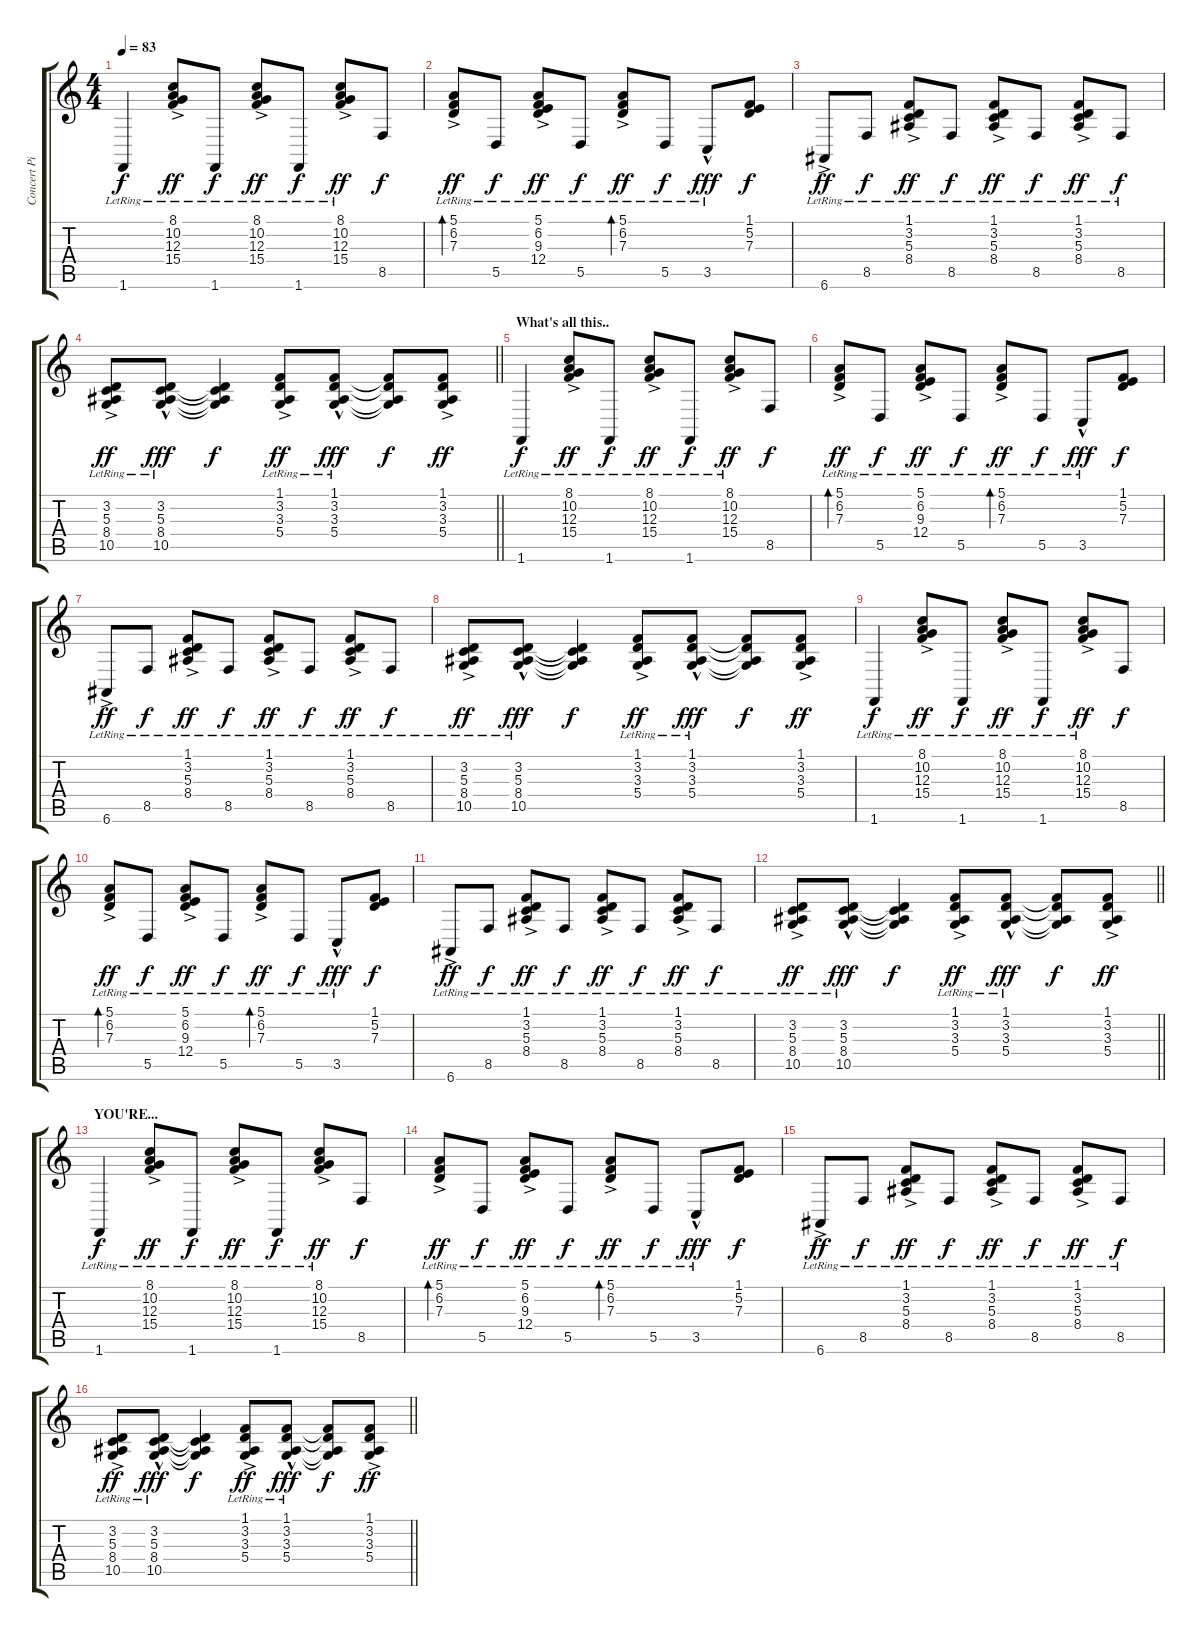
\track ("Concert Piano L (Mick)" "Concert Pi") {instrument brightacousticpiano}
\staff {score tabs}
\tuning (E4 B3 G3 D3 A2 E2) {hide}
\ts (4 4)
\tempo 83
\clef g2
\ks c
1.6{lr}.4{dy f} (8.1{ac lr} 10.2{ac lr} 12.3{ac lr} 15.4{ac lr}).8{dy ff} 1.6{lr}.8{dy f} (8.1{ac lr} 10.2{ac lr} 12.3{ac lr} 15.4{ac lr}).8{dy ff} 1.6{lr}.8{dy f} (8.1{ac lr} 10.2{ac lr} 12.3{ac lr} 15.4{ac lr}).8{dy ff} 8.5.8{dy f} |
(5.1{ac lr} 6.2{ac lr} 7.3{ac lr}).8{bd 120 dy ff} 5.5{lr}.8{dy f} (5.1{ac lr} 6.2{ac lr} 9.3{ac lr} 12.4{ac lr}).8{dy ff} 5.5{lr}.8{dy f} (5.1{ac lr} 6.2{ac lr} 7.3{ac lr}).8{bd 30 dy ff} 5.5{lr}.8{dy f} 3.5{hac lr}.8{dy fff} (1.1 5.2 7.3).8{dy f} |
6.6{ac lr}.8{dy ff} 8.5{lr}.8{dy f} (1.1{ac lr} 3.2{ac lr} 5.3{ac lr} 8.4{ac lr}).8{dy ff} 8.5{lr}.8{dy f} (1.1{ac lr} 3.2{ac lr} 5.3{ac lr} 8.4{ac lr}).8{dy ff} 8.5{lr}.8{dy f} (1.1{ac lr} 3.2{ac lr} 5.3{ac lr} 8.4{ac lr}).8{dy ff} 8.5{lr}.8{dy f} |
\barLineRight lightlight
(3.2{ac lr} 5.3{ac lr} 8.4{ac lr} 10.5{ac lr}).8{dy ff} (3.2{hac lr} 5.3{hac lr} 8.4{hac lr} 10.5{hac lr}).8{dy fff} (3.2{t} 5.3{t} 8.4{t} 10.5{t}).4{dy f} (1.1{ac lr} 3.2{ac lr} 3.3{ac lr} 5.4{ac lr}).8{dy ff} (1.1{hac lr} 3.2{hac lr} 3.3{hac lr} 5.4{hac lr}).8{dy fff} (1.1{t} 3.2{t} 3.3{t} 5.4{t}).8{dy f} (1.1{ac} 3.2{ac} 3.3{ac} 5.4{ac}).8{dy ff} |
\section ("" "What's all this..")
1.6{lr}.4{dy f} (8.1{ac lr} 10.2{ac lr} 12.3{ac lr} 15.4{ac lr}).8{dy ff} 1.6{lr}.8{dy f} (8.1{ac lr} 10.2{ac lr} 12.3{ac lr} 15.4{ac lr}).8{dy ff} 1.6{lr}.8{dy f} (8.1{ac lr} 10.2{ac lr} 12.3{ac lr} 15.4{ac lr}).8{dy ff} 8.5.8{dy f} |
(5.1{ac lr} 6.2{ac lr} 7.3{ac lr}).8{bd 120 dy ff} 5.5{lr}.8{dy f} (5.1{ac lr} 6.2{ac lr} 9.3{ac lr} 12.4{ac lr}).8{dy ff} 5.5{lr}.8{dy f} (5.1{ac lr} 6.2{ac lr} 7.3{ac lr}).8{bd 30 dy ff} 5.5{lr}.8{dy f} 3.5{hac lr}.8{dy fff} (1.1 5.2 7.3).8{dy f} |
6.6{ac lr}.8{dy ff} 8.5{lr}.8{dy f} (1.1{ac lr} 3.2{ac lr} 5.3{ac lr} 8.4{ac lr}).8{dy ff} 8.5{lr}.8{dy f} (1.1{ac lr} 3.2{ac lr} 5.3{ac lr} 8.4{ac lr}).8{dy ff} 8.5{lr}.8{dy f} (1.1{ac lr} 3.2{ac lr} 5.3{ac lr} 8.4{ac lr}).8{dy ff} 8.5{lr}.8{dy f} |
(3.2{ac lr} 5.3{ac lr} 8.4{ac lr} 10.5{ac lr}).8{dy ff} (3.2{hac lr} 5.3{hac lr} 8.4{hac lr} 10.5{hac lr}).8{dy fff} (3.2{t} 5.3{t} 8.4{t} 10.5{t}).4{dy f} (1.1{ac lr} 3.2{ac lr} 3.3{ac lr} 5.4{ac lr}).8{dy ff} (1.1{hac lr} 3.2{hac lr} 3.3{hac lr} 5.4{hac lr}).8{dy fff} (1.1{t} 3.2{t} 3.3{t} 5.4{t}).8{dy f} (1.1{ac} 3.2{ac} 3.3{ac} 5.4{ac}).8{dy ff} |
1.6{lr}.4{dy f} (8.1{ac lr} 10.2{ac lr} 12.3{ac lr} 15.4{ac lr}).8{dy ff} 1.6{lr}.8{dy f} (8.1{ac lr} 10.2{ac lr} 12.3{ac lr} 15.4{ac lr}).8{dy ff} 1.6{lr}.8{dy f} (8.1{ac lr} 10.2{ac lr} 12.3{ac lr} 15.4{ac lr}).8{dy ff} 8.5.8{dy f} |
(5.1{ac lr} 6.2{ac lr} 7.3{ac lr}).8{bd 120 dy ff} 5.5{lr}.8{dy f} (5.1{ac lr} 6.2{ac lr} 9.3{ac lr} 12.4{ac lr}).8{dy ff} 5.5{lr}.8{dy f} (5.1{ac lr} 6.2{ac lr} 7.3{ac lr}).8{bd 30 dy ff} 5.5{lr}.8{dy f} 3.5{hac lr}.8{dy fff} (1.1 5.2 7.3).8{dy f} |
6.6{ac lr}.8{dy ff} 8.5{lr}.8{dy f} (1.1{ac lr} 3.2{ac lr} 5.3{ac lr} 8.4{ac lr}).8{dy ff} 8.5{lr}.8{dy f} (1.1{ac lr} 3.2{ac lr} 5.3{ac lr} 8.4{ac lr}).8{dy ff} 8.5{lr}.8{dy f} (1.1{ac lr} 3.2{ac lr} 5.3{ac lr} 8.4{ac lr}).8{dy ff} 8.5{lr}.8{dy f} |
\barLineRight lightlight
(3.2{ac lr} 5.3{ac lr} 8.4{ac lr} 10.5{ac lr}).8{dy ff} (3.2{hac lr} 5.3{hac lr} 8.4{hac lr} 10.5{hac lr}).8{dy fff} (3.2{t} 5.3{t} 8.4{t} 10.5{t}).4{dy f} (1.1{ac lr} 3.2{ac lr} 3.3{ac lr} 5.4{ac lr}).8{dy ff} (1.1{hac lr} 3.2{hac lr} 3.3{hac lr} 5.4{hac lr}).8{dy fff} (1.1{t} 3.2{t} 3.3{t} 5.4{t}).8{dy f} (1.1{ac} 3.2{ac} 3.3{ac} 5.4{ac}).8{dy ff} |
\section ("" "YOU'RE...")
1.6{lr}.4{dy f} (8.1{ac lr} 10.2{ac lr} 12.3{ac lr} 15.4{ac lr}).8{dy ff} 1.6{lr}.8{dy f} (8.1{ac lr} 10.2{ac lr} 12.3{ac lr} 15.4{ac lr}).8{dy ff} 1.6{lr}.8{dy f} (8.1{ac lr} 10.2{ac lr} 12.3{ac lr} 15.4{ac lr}).8{dy ff} 8.5.8{dy f} |
(5.1{ac lr} 6.2{ac lr} 7.3{ac lr}).8{bd 120 dy ff} 5.5{lr}.8{dy f} (5.1{ac lr} 6.2{ac lr} 9.3{ac lr} 12.4{ac lr}).8{dy ff} 5.5{lr}.8{dy f} (5.1{ac lr} 6.2{ac lr} 7.3{ac lr}).8{bd 30 dy ff} 5.5{lr}.8{dy f} 3.5{hac lr}.8{dy fff} (1.1 5.2 7.3).8{dy f} |
6.6{ac lr}.8{dy ff} 8.5{lr}.8{dy f} (1.1{ac lr} 3.2{ac lr} 5.3{ac lr} 8.4{ac lr}).8{dy ff} 8.5{lr}.8{dy f} (1.1{ac lr} 3.2{ac lr} 5.3{ac lr} 8.4{ac lr}).8{dy ff} 8.5{lr}.8{dy f} (1.1{ac lr} 3.2{ac lr} 5.3{ac lr} 8.4{ac lr}).8{dy ff} 8.5{lr}.8{dy f} |
\barLineRight lightlight
(3.2{ac lr} 5.3{ac lr} 8.4{ac lr} 10.5{ac lr}).8{dy ff} (3.2{hac lr} 5.3{hac lr} 8.4{hac lr} 10.5{hac lr}).8{dy fff} (3.2{t} 5.3{t} 8.4{t} 10.5{t}).4{dy f} (1.1{ac lr} 3.2{ac lr} 3.3{ac lr} 5.4{ac lr}).8{dy ff} (1.1{hac lr} 3.2{hac lr} 3.3{hac lr} 5.4{hac lr}).8{dy fff} (1.1{t} 3.2{t} 3.3{t} 5.4{t}).8{dy f} (1.1{ac} 3.2{ac} 3.3{ac} 5.4{ac}).8{dy ff}
